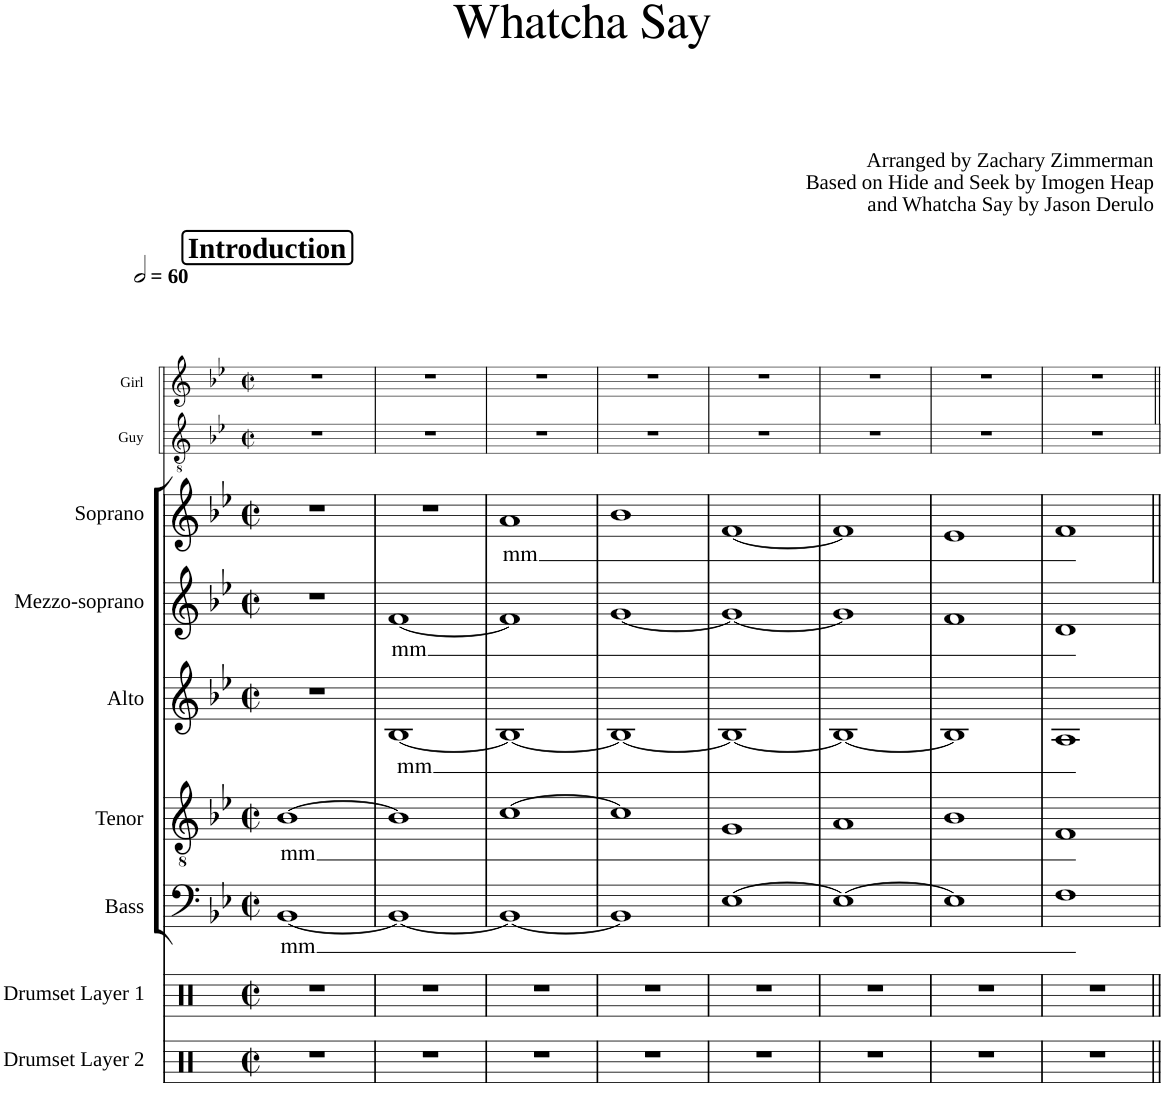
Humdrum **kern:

**kern	**kern	**kern	**text	**kern	**text	**kern	**text	**kern	**text	**kern	**text	**kern	**kern
*part9	*part8	*part7	*part7	*part6	*part6	*part5	*part5	*part4	*part4	*part3	*part3	*part2	*part1
*staff9	*staff8	*staff7	*staff7	*staff6	*staff6	*staff5	*staff5	*staff4	*staff4	*staff3	*staff3	*staff2	*staff1
*I"Drumset Layer 2	*I"Drumset Layer 1	*I"Bass	*	*I"Tenor	*	*I"Alto	*	*I"Mezzo-soprano	*	*I"Soprano	*	*I"Guy	*I"Girl
*I'Drs 2.	*I'Drs 1.	*I'B.	*	*I'T.	*	*I'A.	*	*I'Mzs.	*	*I'S.	*	*I'Guy	*I'Girl
*	*	*	*	*	*	*	*	*	*	*	*	*stria5	*stria5
*clefX	*clefX	*clefF4	*	*clefGv2	*	*clefG2	*	*clefG2	*	*clefG2	*	*clefGv2	*clefG2
*k[]	*k[]	*k[b-e-]	*	*k[b-e-]	*	*k[b-e-]	*	*k[b-e-]	*	*k[b-e-]	*	*k[b-e-]	*k[b-e-]
*M2/2	*M2/2	*M2/2	*	*M2/2	*	*M2/2	*	*M2/2	*	*M2/2	*	*M2/2	*M2/2
*met(c|)	*met(c|)	*met(c|)	*	*met(c|)	*	*met(c|)	*	*met(c|)	*	*met(c|)	*	*met(c|)	*met(c|)
*MM120	*MM120	*MM120	*	*MM120	*	*MM120	*	*MM120	*	*MM120	*	*MM120	*MM120
!!LO:REH:place=s1:a:B:cj:fs=14:t=Introduction
=1	=1	=1	=1	=1	=1	=1	=1	=1	=1	=1	=1	=1	=1
!	!	!	!LO:LY:b	!	!LO:LY:b	!	!	!	!	!	!	!	!
1r	1r	[1BB-	mm	[1B-	mm	1r	.	1r	.	1r	.	1r	1r
=2	=2	=2	=2	=2	=2	=2	=2	=2	=2	=2	=2	=2	=2
!	!	!	!	!	!	!	!LO:LY:b	!	!LO:LY:b	!	!	!	!
1r	1r	1BB-_	.	1B-]	.	[1B-	mm	[1f	mm	1r	.	1r	1r
=3	=3	=3	=3	=3	=3	=3	=3	=3	=3	=3	=3	=3	=3
!	!	!	!	!	!	!	!	!	!	!	!LO:LY:b	!	!
1r	1r	1BB-_	.	[1c	.	1B-_	.	1f]	.	1a	mm	1r	1r
=4	=4	=4	=4	=4	=4	=4	=4	=4	=4	=4	=4	=4	=4
1r	1r	1BB-]	.	1c]	.	1B-_	.	[1g	.	1b-	.	1r	1r
=5	=5	=5	=5	=5	=5	=5	=5	=5	=5	=5	=5	=5	=5
1r	1r	[1E-	.	1G	.	1B-_	.	1g_	.	[1f	.	1r	1r
=6	=6	=6	=6	=6	=6	=6	=6	=6	=6	=6	=6	=6	=6
1r	1r	1E-_	.	1A	.	1B-_	.	1g]	.	1f]	.	1r	1r
=7	=7	=7	=7	=7	=7	=7	=7	=7	=7	=7	=7	=7	=7
1r	1r	1E-]	.	1B-	.	1B-]	.	1f	.	1e-	.	1r	1r
=8	=8	=8	=8	=8	=8	=8	=8	=8	=8	=8	=8	=8	=8
1r	1r	1F	.	1F	.	1A	.	1d	.	1f	.	1r	1r
=||	=||	=||	=||	=||	=||	=||	=||	=||	=||	=||	=||	=||	=||
*-	*-	*-	*-	*-	*-	*-	*-	*-	*-	*-	*-	*-	*-
